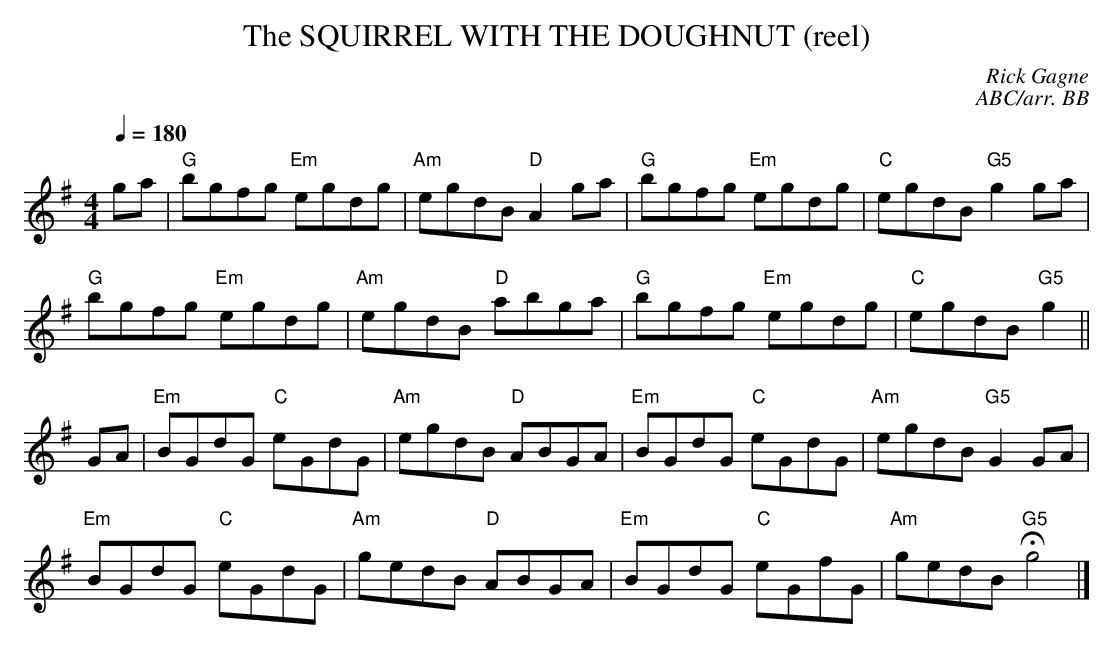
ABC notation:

X:1
T: SQUIRREL WITH THE DOUGHNUT (reel), The
C: Rick Gagne
C:ABC/arr. BB
M: 4/4
Q:1/4=180
K: G
ga | "G"bgfg "Em"egdg | "Am"egdB "D"A2ga | "G"bgfg "Em"egdg |\
"C"egdB "G5"g2ga |
"G"bgfg "Em"egdg | "Am"egdB "D"abga | "G"bgfg "Em"egdg | "C"egdB "G5"g2 ||
GA | "Em"BGdG "C"eGdG | "Am"egdB "D"ABGA | "Em"BGdG "C"eGdG |\
"Am"egdB "G5"G2GA |
"Em"BGdG "C"eGdG | "Am"gedB "D"ABGA | "Em"BGdG "C"eGfG | "Am"gedB "G5"Hg4 |]
